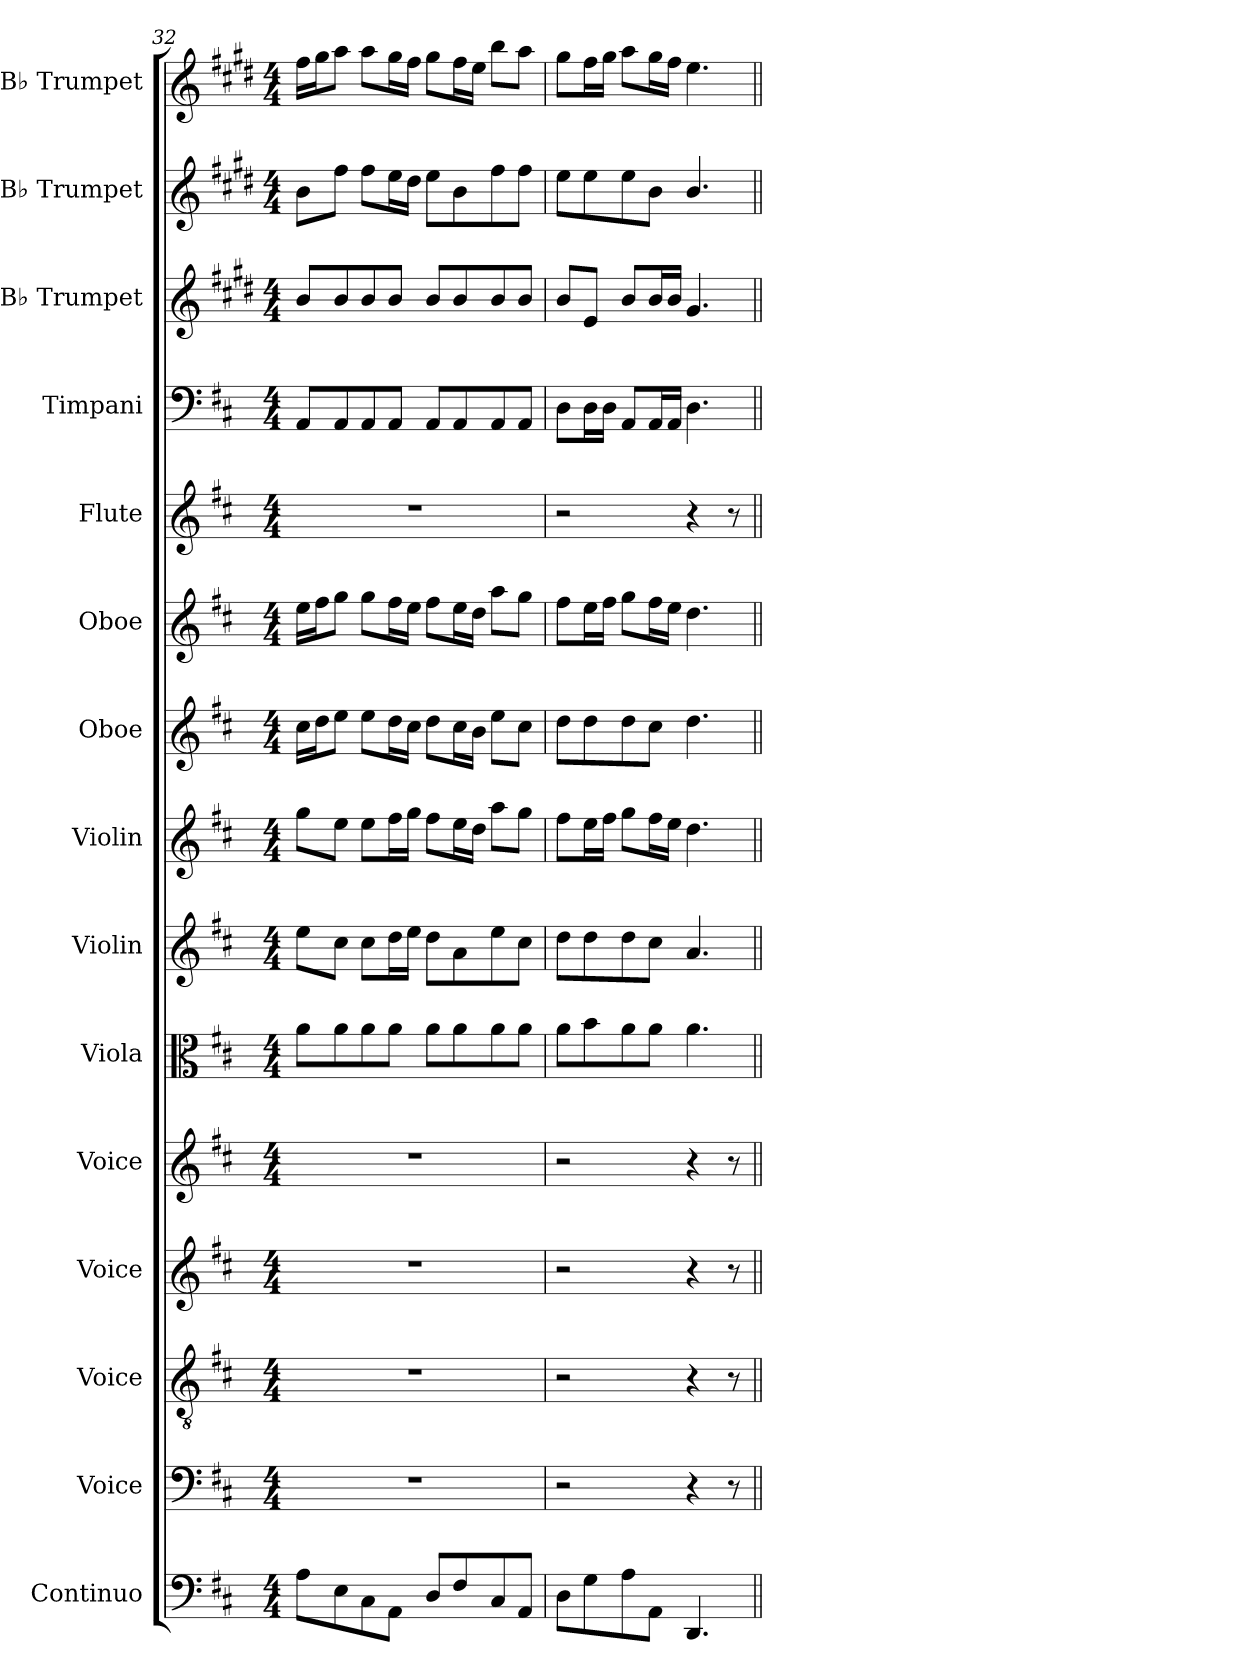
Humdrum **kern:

**kern	**kern	**kern	**kern	**kern	**kern	**kern	**kern	**kern	**kern	**kern	**kern	**kern	**kern	**kern
*part15	*part14	*part13	*part12	*part11	*part10	*part9	*part8	*part7	*part6	*part5	*part4	*part3	*part2	*part1
*staff15	*staff14	*staff13	*staff12	*staff11	*staff10	*staff9	*staff8	*staff7	*staff6	*staff5	*staff4	*staff3	*staff2	*staff1
*I"Continuo	*I"Voice	*I"Voice	*I"Voice	*I"Voice	*I"Viola	*I"Violin	*I"Violin	*I"Oboe	*I"Oboe	*I"Flute	*I"Timpani	*I"B♭ Trumpet	*I"B♭ Trumpet	*I"B♭ Trumpet
*I'Cont.	*I'V	*I'V	*I'V	*I'V	*I'Vla.	*I'Vln.	*I'Vln.	*I'Ob.	*I'Ob.	*I'Fl.	*I'Timp.	*I'B♭ Tpt.	*I'B♭ Tpt.	*I'B♭ Tpt.
*clefF4	*clefF4	*clefGv2	*clefG2	*clefG2	*clefC3	*clefG2	*clefG2	*clefG2	*clefG2	*clefG2	*clefF4	*clefG2	*clefG2	*clefG2
*ITrd7c12	*	*	*	*	*	*	*	*	*	*	*	*ITrd1c2	*ITrd1c2	*ITrd1c2
*k[f#c#]	*k[f#c#]	*k[f#c#]	*k[f#c#]	*k[f#c#]	*k[f#c#]	*k[f#c#]	*k[f#c#]	*k[f#c#]	*k[f#c#]	*k[f#c#]	*k[f#c#]	*k[f#c#]	*k[f#c#]	*k[f#c#]
*M4/4	*M4/4	*M4/4	*M4/4	*M4/4	*M4/4	*M4/4	*M4/4	*M4/4	*M4/4	*M4/4	*M4/4	*M4/4	*M4/4	*M4/4
=32	=32	=32	=32	=32	=32	=32	=32	=32	=32	=32	=32	=32	=32	=32
8AA\L	1r	1r	1r	1r	8a\L	8ee\L	8gg\L	16cc#\LL	16ee\LL	1r	8AA/L	8a/L	8a\L	16ee\LL
.	.	.	.	.	.	.	.	16dd\J	16ff#\J	.	.	.	.	16ff#\J
8EE\	.	.	.	.	8a\	8cc#\J	8ee\J	8ee\J	8gg\J	.	8AA/	8a/	8ee\J	8gg\J
8CC#\	.	.	.	.	8a\	8cc#\L	8ee\L	8ee\L	8gg\L	.	8AA/	8a/	8ee\L	8gg\L
8AAA\J	.	.	.	.	8a\J	16dd\L	16ff#\L	16dd\L	16ff#\L	.	8AA/J	8a/J	16dd\L	16ff#\L
.	.	.	.	.	.	16ee\JJ	16gg\JJ	16cc#\JJ	16ee\JJ	.	.	.	16cc#\JJ	16ee\JJ
8DD/L	.	.	.	.	8a\L	8dd\L	8ff#\L	8dd\L	8ff#\L	.	8AA/L	8a/L	8dd\L	8ff#\L
8FF#/	.	.	.	.	8a\	8a\	16ee\L	16cc#\L	16ee\L	.	8AA/	8a/	8a\	16ee\L
.	.	.	.	.	.	.	16dd\JJ	16b\JJ	16dd\JJ	.	.	.	.	16dd\JJ
8CC#/	.	.	.	.	8a\	8ee\	8aa\L	8ee\L	8aa\L	.	8AA/	8a/	8ee\	8aa\L
8AAA/J	.	.	.	.	8a\J	8cc#\J	8gg\J	8cc#\J	8gg\J	.	8AA/J	8a/J	8ee\J	8gg\J
=33	=33	=33	=33	=33	=33	=33	=33	=33	=33	=33	=33	=33	=33	=33
8DD\L	2r	2r	2r	2r	8a\L	8dd\L	8ff#\L	8dd\L	8ff#\L	2r	8D\L	8a/L	8dd\L	8ff#\L
8GG\	.	.	.	.	8b\	8dd\	16ee\L	8dd\	16ee\L	.	16D\L	8d/J	8dd\	16ee\L
.	.	.	.	.	.	.	16ff#\JJ	.	16ff#\JJ	.	16D\JJ	.	.	16ff#\JJ
8AA\	.	.	.	.	8a\	8dd\	8gg\L	8dd\	8gg\L	.	8AA/L	8a/L	8dd\	8gg\L
8AAA\J	.	.	.	.	8a\J	8cc#\J	16ff#\L	8cc#\J	16ff#\L	.	16AA/L	16a/L	8a\J	16ff#\L
.	.	.	.	.	.	.	16ee\JJ	.	16ee\JJ	.	16AA/JJ	16a/JJ	.	16ee\JJ
4.DDD/	4r	4r	4r	4r	4.a\	4.a/	4.dd\	4.dd\	4.dd\	4r	4.D\	4.f#/	4.a/	4.dd\
.	8r	8r	8r	8r	.	.	.	.	.	8r	.	.	.	.
=||	=||	=||	=||	=||	=||	=||	=||	=||	=||	=||	=||	=||	=||	=||
*-	*-	*-	*-	*-	*-	*-	*-	*-	*-	*-	*-	*-	*-	*-
